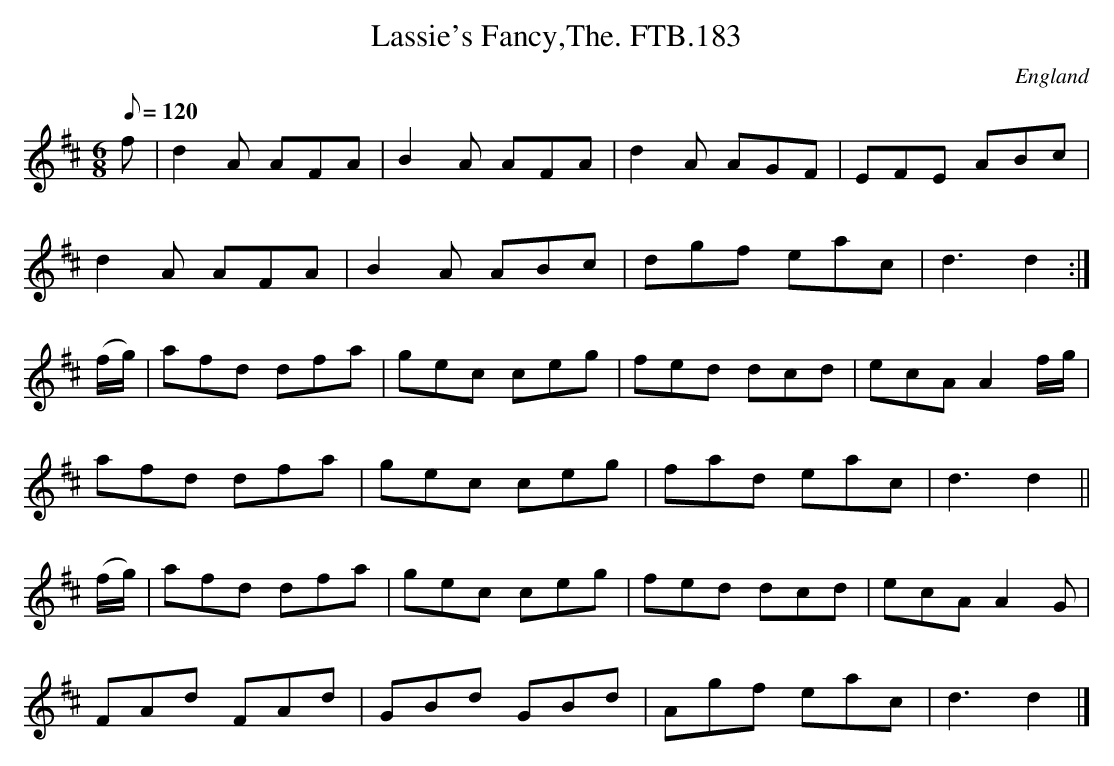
X:1
T:Lassie's Fancy,The. FTB.183
M:6/8
Q:120
O:England
K:D
f|d2A AFA|B2A AFA|d2A AGF|EFE ABc|
d2A AFA|B2A ABc|dgf eac|d3 d2:|
(f/g/)|afd dfa|gec ceg|fed dcd|ecA A2f/g/|
afd dfa|gec ceg|fad eac|d3 d2||
(f/g/)|afd dfa|gec ceg|fed dcd|ecA A2G|
FAd FAd|GBd GBd|Agf eac|d3 d2|]
